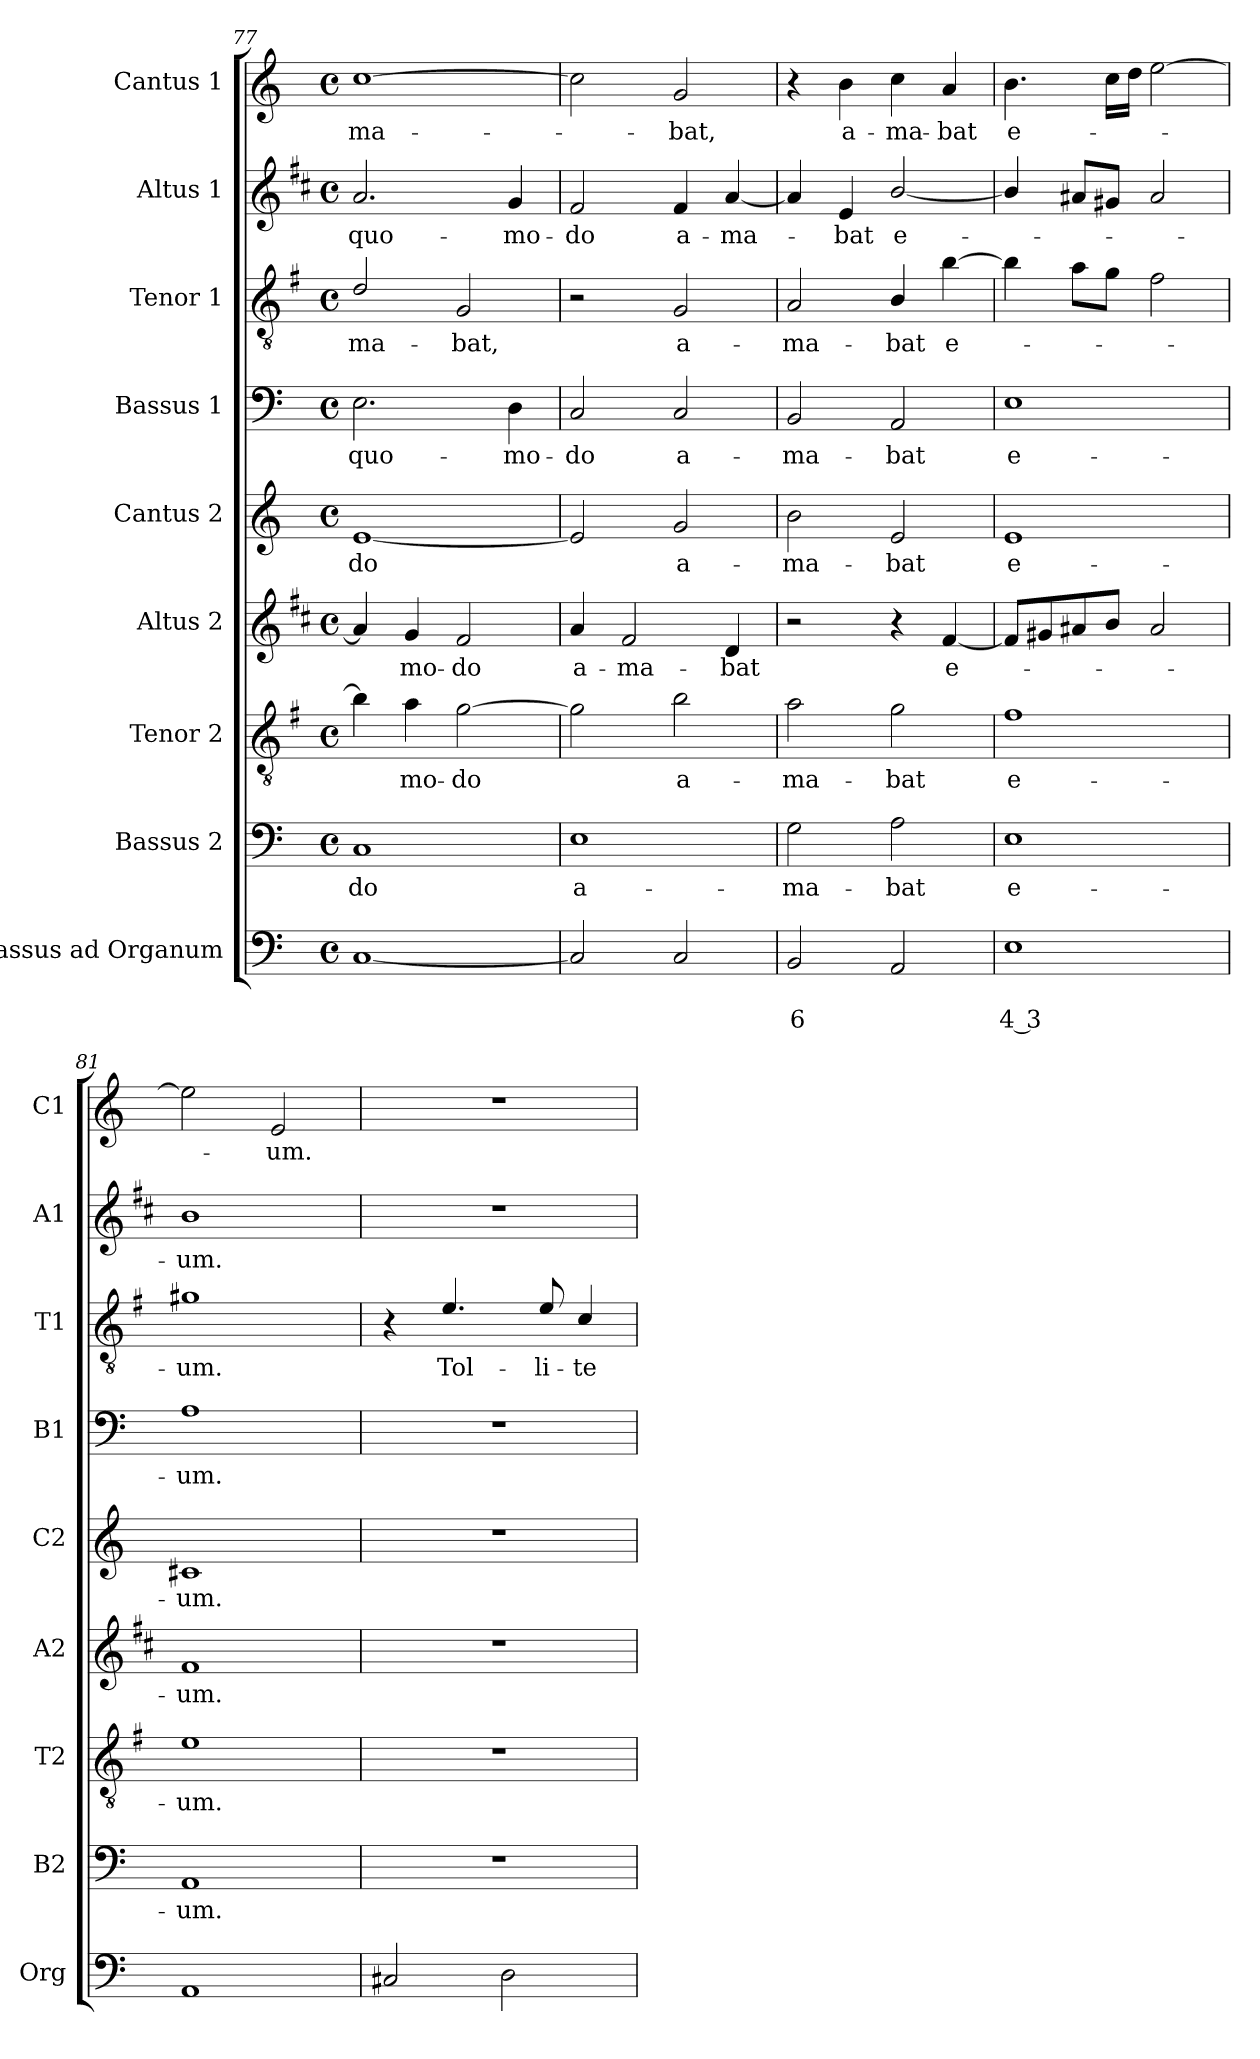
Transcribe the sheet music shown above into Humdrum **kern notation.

**kern	**text	**text	**kern	**text	**kern	**text	**kern	**text	**kern	**text	**kern	**text	**kern	**text	**kern	**text	**kern	**text
*part9	*part9	*part9	*part8	*part8	*part7	*part7	*part6	*part6	*part5	*part5	*part4	*part4	*part3	*part3	*part2	*part2	*part1	*part1
*staff9	*staff9	*staff9	*staff8	*staff8	*staff7	*staff7	*staff6	*staff6	*staff5	*staff5	*staff4	*staff4	*staff3	*staff3	*staff2	*staff2	*staff1	*staff1
*I"Bassus ad Organum	*	*	*I"Bassus 2	*	*I"Tenor 2	*	*I"Altus 2	*	*I"Cantus 2	*	*I"Bassus 1	*	*I"Tenor 1	*	*I"Altus 1	*	*I"Cantus 1	*
*I'Org	*	*	*I'B2	*	*I'T2	*	*I'A2	*	*I'C2	*	*I'B1	*	*I'T1	*	*I'A1	*	*I'C1	*
!!LO:PB:g=z
*clefF4	*	*	*clefF4	*	*clefGv2	*	*clefG2	*	*clefG2	*	*clefF4	*	*clefGv2	*	*clefG2	*	*clefG2	*
*	*	*	*	*	*ITrd4c7	*	*ITrd1c2	*	*	*	*	*	*ITrd4c7	*	*ITrd1c2	*	*	*
*k[]	*	*	*k[]	*	*k[]	*	*k[]	*	*k[]	*	*k[]	*	*k[]	*	*k[]	*	*k[]	*
*C:	*	*	*C:	*	*C:	*	*C:	*	*C:	*	*C:	*	*C:	*	*C:	*	*C:	*
*M4/4	*	*	*M4/4	*	*M4/4	*	*M4/4	*	*M4/4	*	*M4/4	*	*M4/4	*	*M4/4	*	*M4/4	*
*met(c)	*	*	*met(c)	*	*met(c)	*	*met(c)	*	*met(c)	*	*met(c)	*	*met(c)	*	*met(c)	*	*met(c)	*
=77	=77	=77	=77	=77	=77	=77	=77	=77	=77	=77	=77	=77	=77	=77	=77	=77	=77	=77
!	!	!	!	!LO:LY:b	!	!	!	!	!	!LO:LY:b	!	!LO:LY:b	!	!LO:LY:b	!	!LO:LY:b	!	!LO:LY:b
[1C	.	.	1C	-do	4e\]	.	4g/]	.	[1e	-do	2.E\	quo-	2G/	-ma-	2.g/	quo-	[1cc	-ma-
!	!	!	!	!	!	!LO:LY:b	!	!LO:LY:b	!	!	!	!	!	!	!	!	!	!
.	.	.	.	.	4d\	-mo-	4f/	-mo-	.	.	.	.	.	.	.	.	.	.
!	!	!	!	!	!	!LO:LY:b	!	!LO:LY:b	!	!	!	!	!	!LO:LY:b	!	!	!	!
.	.	.	.	.	[2c\	-do	2e/	-do	.	.	.	.	2C/	-bat,	.	.	.	.
!	!	!	!	!	!	!	!	!	!	!	!	!LO:LY:b	!	!	!	!LO:LY:b	!	!
.	.	.	.	.	.	.	.	.	.	.	4D\	-mo-	.	.	4f/	-mo-	.	.
=78	=78	=78	=78	=78	=78	=78	=78	=78	=78	=78	=78	=78	=78	=78	=78	=78	=78	=78
!	!	!	!	!LO:LY:b	!	!	!	!LO:LY:b	!	!	!	!LO:LY:b	!	!	!	!LO:LY:b	!	!
2C/]	.	.	1E	a-	2c\]	.	4g/	a-	2e/]	.	2C/	-do	2r	.	2e/	-do	2cc\]	.
!	!	!	!	!	!	!	!	!LO:LY:b	!	!	!	!	!	!	!	!	!	!
.	.	.	.	.	.	.	2e/	-ma-	.	.	.	.	.	.	.	.	.	.
!	!	!	!	!	!	!LO:LY:b	!	!	!	!LO:LY:b	!	!LO:LY:b	!	!LO:LY:b	!	!LO:LY:b	!	!LO:LY:b
2C/	.	.	.	.	2e\	a-	.	.	2g/	a-	2C/	a-	2C/	a-	4e/	a-	2g/	-bat,
!	!	!	!	!	!	!	!	!LO:LY:b	!	!	!	!	!	!	!	!LO:LY:b	!	!
.	.	.	.	.	.	.	4c/	-bat	.	.	.	.	.	.	[4g/	-ma-	.	.
=79	=79	=79	=79	=79	=79	=79	=79	=79	=79	=79	=79	=79	=79	=79	=79	=79	=79	=79
!	!	!LO:LY:b	!	!LO:LY:b	!	!LO:LY:b	!	!	!	!LO:LY:b	!	!LO:LY:b	!	!LO:LY:b	!	!	!	!
2BB/	.	6	2G\	-ma-	2d\	-ma-	2r	.	2b\	-ma-	2BB/	-ma-	2D/	-ma-	4g/]	.	4r	.
!	!	!	!	!	!	!	!	!	!	!	!	!	!	!	!	!LO:LY:b	!	!LO:LY:b
.	.	.	.	.	.	.	.	.	.	.	.	.	.	.	4d/	-bat	4b\	a-
!	!	!	!	!LO:LY:b	!	!LO:LY:b	!	!	!	!LO:LY:b	!	!LO:LY:b	!	!LO:LY:b	!	!LO:LY:b	!	!LO:LY:b
2AA/	.	.	2A\	-bat	2c\	-bat	4r	.	2e/	-bat	2AA/	-bat	4E/	-bat	[2a/	e-	4cc\	-ma-
!	!	!	!	!	!	!	!	!LO:LY:b	!	!	!	!	!	!LO:LY:b	!	!	!	!LO:LY:b
.	.	.	.	.	.	.	[4e/	e-	.	.	.	.	[4e\	e-	.	.	4a/	-bat
=80	=80	=80	=80	=80	=80	=80	=80	=80	=80	=80	=80	=80	=80	=80	=80	=80	=80	=80
!	!	!LO:LY:b	!	!LO:LY:b	!	!LO:LY:b	!	!	!	!LO:LY:b	!	!LO:LY:b	!	!	!	!	!	!LO:LY:b
1E	.	4 3	1E	e-	1B	e-	8e/L]	.	1e	e-	1E	e-	4e\]	.	4a/]	.	4.b\	e-
.	.	.	.	.	.	.	8f#X/	.	.	.	.	.	.	.	.	.	.	.
.	.	.	.	.	.	.	8g#X/	.	.	.	.	.	8d\L	.	8g#X/L	.	.	.
.	.	.	.	.	.	.	8a/J	.	.	.	.	.	8c\J	.	8f#X/J	.	16cc\LL	.
.	.	.	.	.	.	.	.	.	.	.	.	.	.	.	.	.	16dd\JJ	.
.	.	.	.	.	.	.	2g#/	.	.	.	.	.	2B\	.	2g#/	.	[2ee\	.
=81	=81	=81	=81	=81	=81	=81	=81	=81	=81	=81	=81	=81	=81	=81	=81	=81	=81	=81
!	!	!	!	!LO:LY:b	!	!LO:LY:b	!	!LO:LY:b	!	!LO:LY:b	!	!LO:LY:b	!	!LO:LY:b	!	!LO:LY:b	!	!
1AA	.	.	1AA	-um.	1A	-um.	1e	-um.	1c#X	-um.	1A	-um.	1c#X	-um.	1a	-um.	2ee\]	.
!	!	!	!	!	!	!	!	!	!	!	!	!	!	!	!	!	!	!LO:LY:b
.	.	.	.	.	.	.	.	.	.	.	.	.	.	.	.	.	2e/	-um.
=82	=82	=82	=82	=82	=82	=82	=82	=82	=82	=82	=82	=82	=82	=82	=82	=82	=82	=82
2C#X/	.	.	1r	.	1r	.	1r	.	1r	.	1r	.	4r	.	1r	.	1r	.
!	!	!	!	!	!	!	!	!	!	!	!	!	!	!LO:LY:b	!	!	!	!
.	.	.	.	.	.	.	.	.	.	.	.	.	4.A/	Tol-	.	.	.	.
2D\	.	.	.	.	.	.	.	.	.	.	.	.	.	.	.	.	.	.
!	!	!	!	!	!	!	!	!	!	!	!	!	!	!LO:LY:b	!	!	!	!
.	.	.	.	.	.	.	.	.	.	.	.	.	8A/	-li-	.	.	.	.
!	!	!	!	!	!	!	!	!	!	!	!	!	!	!LO:LY:b	!	!	!	!
.	.	.	.	.	.	.	.	.	.	.	.	.	4F/	-te	.	.	.	.
=	=	=	=	=	=	=	=	=	=	=	=	=	=	=	=	=	=	=
*-	*-	*-	*-	*-	*-	*-	*-	*-	*-	*-	*-	*-	*-	*-	*-	*-	*-	*-
